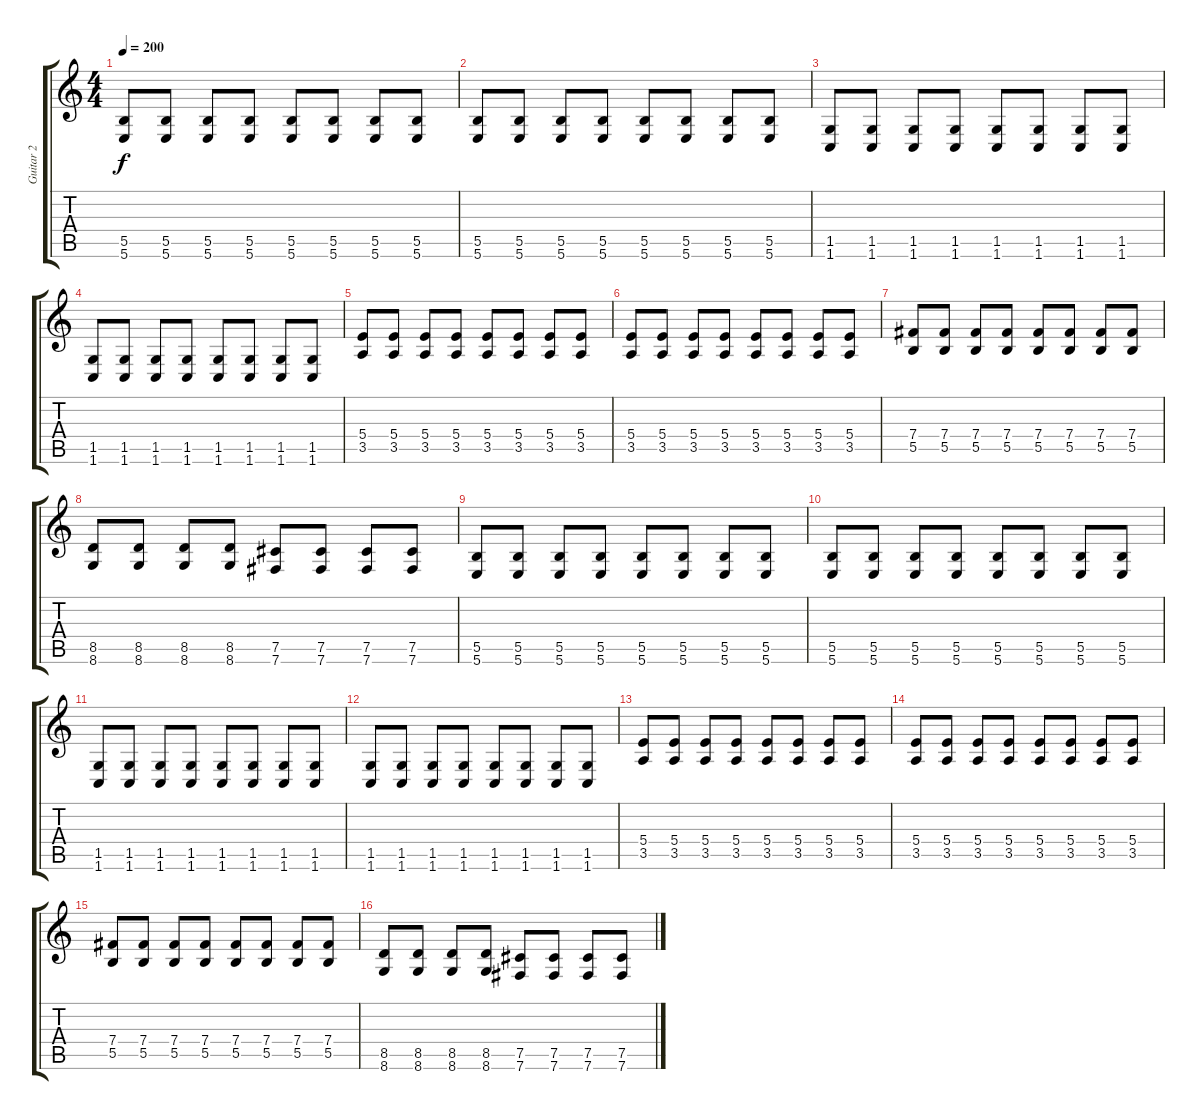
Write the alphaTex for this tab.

\track ("Guitar 2" "Guitar 2") {instrument distortionguitar}
\staff {score tabs}
\tuning (Db4 Ab3 E3 B2 Gb2 B1) {hide}
\ts (4 4)
\tempo 200
\clef g2
\ks c
(5.5 5.6).8{dy f} (5.5 5.6).8 (5.5 5.6).8 (5.5 5.6).8 (5.5 5.6).8 (5.5 5.6).8 (5.5 5.6).8 (5.5 5.6).8 |
(5.5 5.6).8 (5.5 5.6).8 (5.5 5.6).8 (5.5 5.6).8 (5.5 5.6).8 (5.5 5.6).8 (5.5 5.6).8 (5.5 5.6).8 |
(1.5 1.6).8 (1.5 1.6).8 (1.5 1.6).8 (1.5 1.6).8 (1.5 1.6).8 (1.5 1.6).8 (1.5 1.6).8 (1.5 1.6).8 |
(1.5 1.6).8 (1.5 1.6).8 (1.5 1.6).8 (1.5 1.6).8 (1.5 1.6).8 (1.5 1.6).8 (1.5 1.6).8 (1.5 1.6).8 |
(5.4 3.5).8 (5.4 3.5).8 (5.4 3.5).8 (5.4 3.5).8 (5.4 3.5).8 (5.4 3.5).8 (5.4 3.5).8 (5.4 3.5).8 |
(5.4 3.5).8 (5.4 3.5).8 (5.4 3.5).8 (5.4 3.5).8 (5.4 3.5).8 (5.4 3.5).8 (5.4 3.5).8 (5.4 3.5).8 |
(7.4 5.5).8 (7.4 5.5).8 (7.4 5.5).8 (7.4 5.5).8 (7.4 5.5).8 (7.4 5.5).8 (7.4 5.5).8 (7.4 5.5).8 |
(8.5 8.6).8 (8.5 8.6).8 (8.5 8.6).8 (8.5 8.6).8 (7.5 7.6).8 (7.5 7.6).8 (7.5 7.6).8 (7.5 7.6).8 |
(5.5 5.6).8 (5.5 5.6).8 (5.5 5.6).8 (5.5 5.6).8 (5.5 5.6).8 (5.5 5.6).8 (5.5 5.6).8 (5.5 5.6).8 |
(5.5 5.6).8 (5.5 5.6).8 (5.5 5.6).8 (5.5 5.6).8 (5.5 5.6).8 (5.5 5.6).8 (5.5 5.6).8 (5.5 5.6).8 |
(1.5 1.6).8 (1.5 1.6).8 (1.5 1.6).8 (1.5 1.6).8 (1.5 1.6).8 (1.5 1.6).8 (1.5 1.6).8 (1.5 1.6).8 |
(1.5 1.6).8 (1.5 1.6).8 (1.5 1.6).8 (1.5 1.6).8 (1.5 1.6).8 (1.5 1.6).8 (1.5 1.6).8 (1.5 1.6).8 |
(5.4 3.5).8 (5.4 3.5).8 (5.4 3.5).8 (5.4 3.5).8 (5.4 3.5).8 (5.4 3.5).8 (5.4 3.5).8 (5.4 3.5).8 |
(5.4 3.5).8 (5.4 3.5).8 (5.4 3.5).8 (5.4 3.5).8 (5.4 3.5).8 (5.4 3.5).8 (5.4 3.5).8 (5.4 3.5).8 |
(7.4 5.5).8 (7.4 5.5).8 (7.4 5.5).8 (7.4 5.5).8 (7.4 5.5).8 (7.4 5.5).8 (7.4 5.5).8 (7.4 5.5).8 |
(8.5 8.6).8 (8.5 8.6).8 (8.5 8.6).8 (8.5 8.6).8 (7.5 7.6).8 (7.5 7.6).8 (7.5 7.6).8 (7.5 7.6).8
